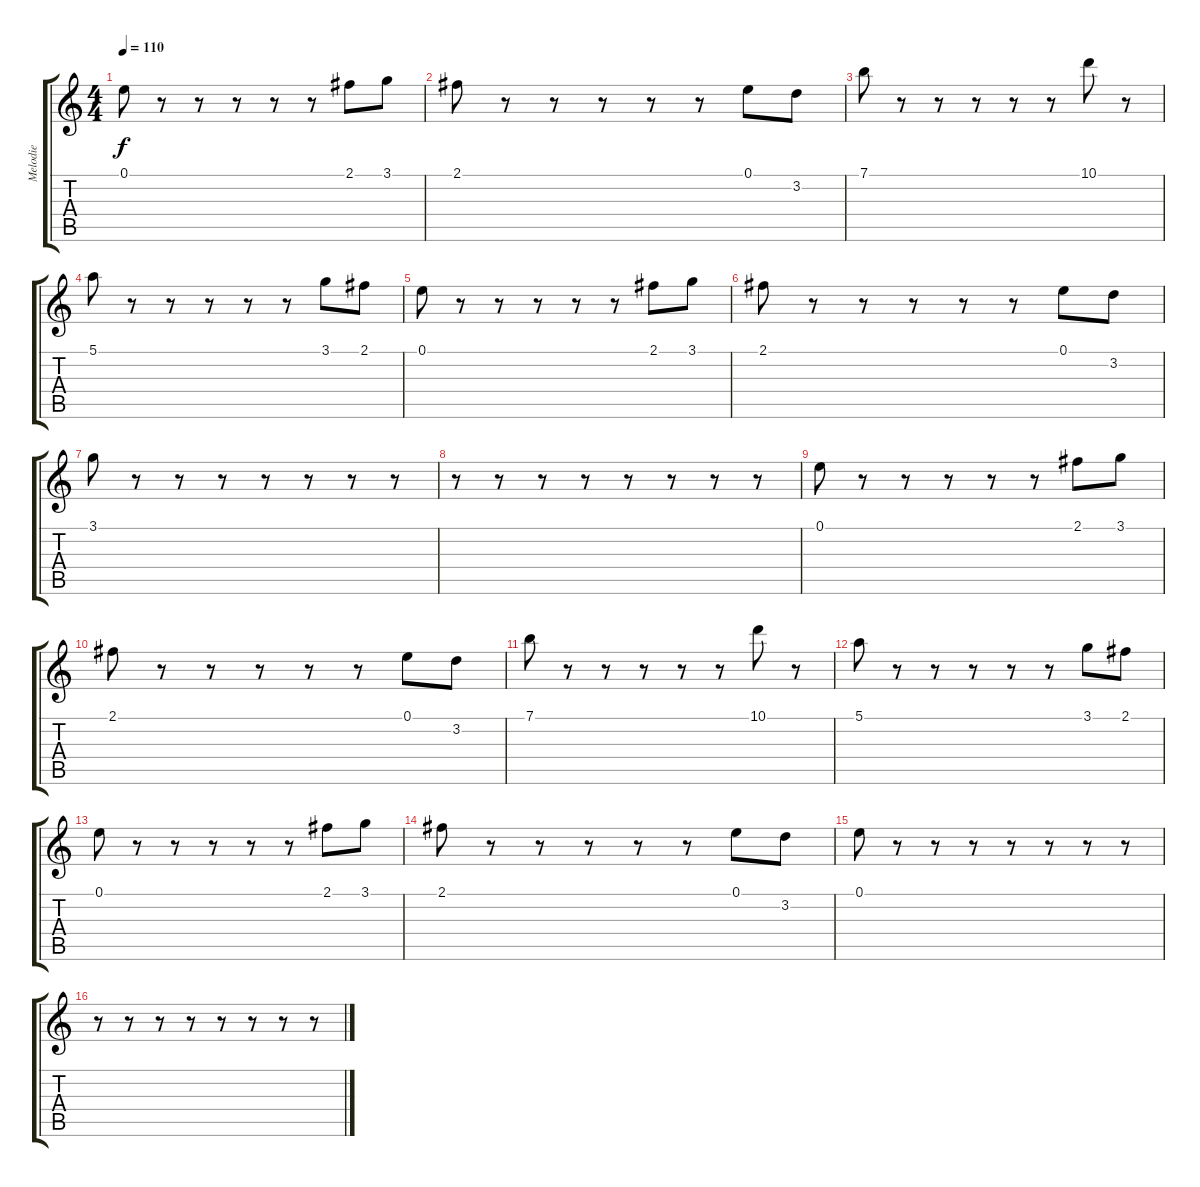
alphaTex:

\track ("Melodie" "Melodie") {instrument acousticguitarsteel}
\staff {score tabs}
\tuning (E4 B3 G3 D3 A2 E2) {hide}
\ts (4 4)
\tempo 110
\clef g2
\ks c
0.1.8{dy f} r.8 r.8 r.8 r.8 r.8 2.1.8 3.1.8 |
2.1.8 r.8 r.8 r.8 r.8 r.8 0.1.8 3.2.8 |
7.1.8 r.8 r.8 r.8 r.8 r.8 10.1.8 r.8 |
5.1.8 r.8 r.8 r.8 r.8 r.8 3.1.8 2.1.8 |
0.1.8 r.8 r.8 r.8 r.8 r.8 2.1.8 3.1.8 |
2.1.8 r.8 r.8 r.8 r.8 r.8 0.1.8 3.2.8 |
3.1.8 r.8 r.8 r.8 r.8 r.8 r.8 r.8 |
r.8 r.8 r.8 r.8 r.8 r.8 r.8 r.8 |
0.1.8 r.8 r.8 r.8 r.8 r.8 2.1.8 3.1.8 |
2.1.8 r.8 r.8 r.8 r.8 r.8 0.1.8 3.2.8 |
7.1.8 r.8 r.8 r.8 r.8 r.8 10.1.8 r.8 |
5.1.8 r.8 r.8 r.8 r.8 r.8 3.1.8 2.1.8 |
0.1.8 r.8 r.8 r.8 r.8 r.8 2.1.8 3.1.8 |
2.1.8 r.8 r.8 r.8 r.8 r.8 0.1.8 3.2.8 |
0.1.8 r.8 r.8 r.8 r.8 r.8 r.8 r.8 |
r.8 r.8 r.8 r.8 r.8 r.8 r.8 r.8
